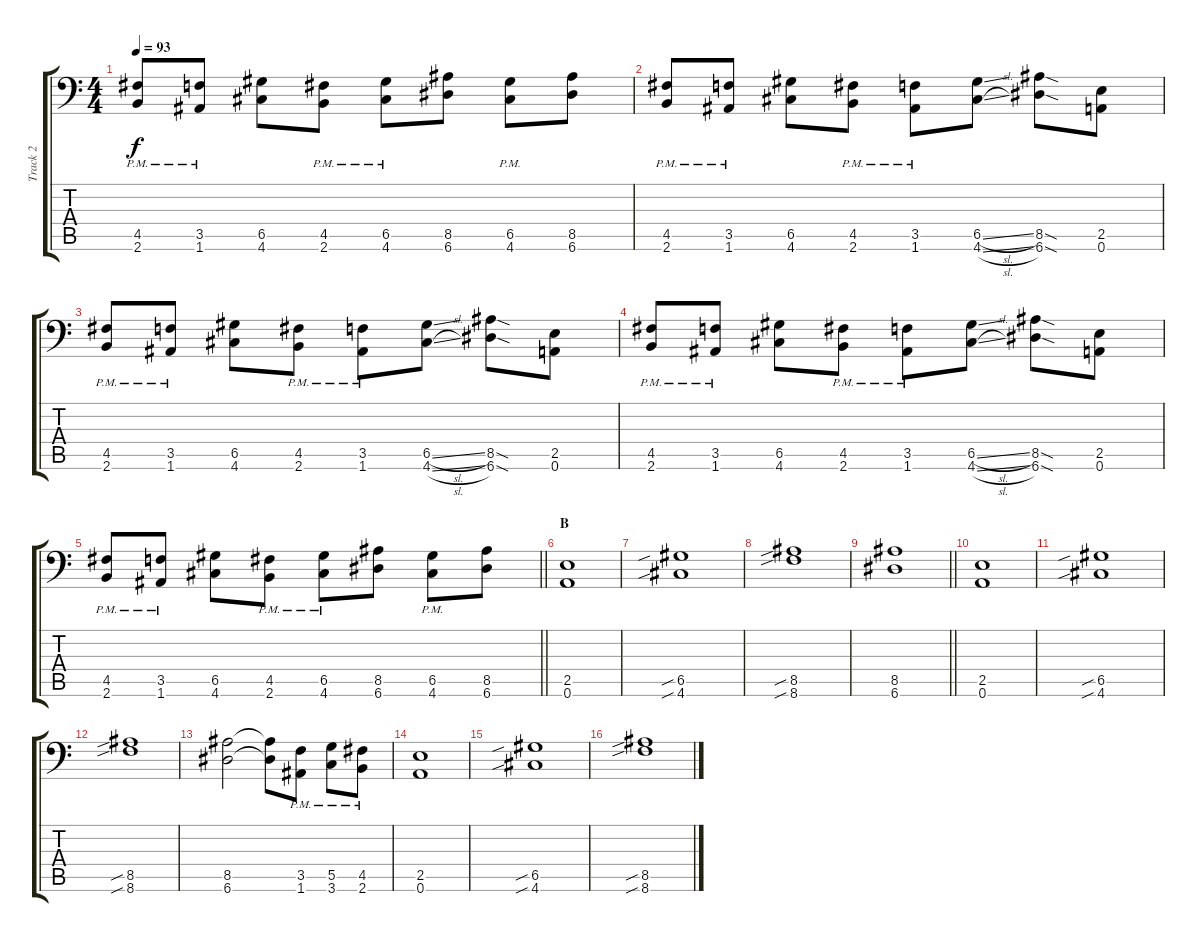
\track ("Track 2" "Track 2") {instrument distortionguitar}
\staff {score tabs}
\tuning (A3 E3 C3 G2 D2 A1) {hide}
\ts (4 4)
\tempo 93
\clef f4
\ks c
(4.5{pm} 2.6{pm}).8{dy f} (3.5{pm} 1.6{pm}).8 (6.5 4.6).8 (4.5{pm} 2.6{pm}).8 (6.5{pm} 4.6{pm}).8 (8.5 6.6).8 (6.5{pm} 4.6{pm}).8 (8.5 6.6).8 |
(4.5{pm} 2.6{pm}).8 (3.5{pm} 1.6{pm}).8 (6.5 4.6).8 (4.5{pm} 2.6{pm}).8 (3.5{pm} 1.6{pm}).8 (6.5{sl} 4.6{sl}).8 (8.5{sod} 6.6{sod}).8 (2.5 0.6).8 |
(4.5{pm} 2.6{pm}).8 (3.5{pm} 1.6{pm}).8 (6.5 4.6).8 (4.5{pm} 2.6{pm}).8 (3.5{pm} 1.6{pm}).8 (6.5{sl} 4.6{sl}).8 (8.5{sod} 6.6{sod}).8 (2.5 0.6).8 |
(4.5{pm} 2.6{pm}).8 (3.5{pm} 1.6{pm}).8 (6.5 4.6).8 (4.5{pm} 2.6{pm}).8 (3.5{pm} 1.6{pm}).8 (6.5{sl} 4.6{sl}).8 (8.5{sod} 6.6{sod}).8 (2.5 0.6).8 |
\barLineRight lightlight
(4.5{pm} 2.6{pm}).8 (3.5{pm} 1.6{pm}).8 (6.5 4.6).8 (4.5{pm} 2.6{pm}).8 (6.5{pm} 4.6{pm}).8 (8.5 6.6).8 (6.5{pm} 4.6{pm}).8 (8.5 6.6).8 |
\section ("" "B")
(2.5 0.6).1 |
(6.5{sib} 4.6{sib}).1 |
(8.5{sib} 8.6{sib}).1 |
\barLineRight lightlight
(8.5 6.6).1 |
(2.5 0.6).1 |
(6.5{sib} 4.6{sib}).1 |
(8.5{sib} 8.6{sib}).1 |
(8.5 6.6).2 (8.5{t} 6.6{t}).8 (3.5{pm} 1.6{pm}).8 (5.5{pm} 3.6{pm}).8 (4.5{pm} 2.6{pm}).8 |
(2.5 0.6).1 |
(6.5{sib} 4.6{sib}).1 |
(8.5{sib} 8.6{sib}).1
